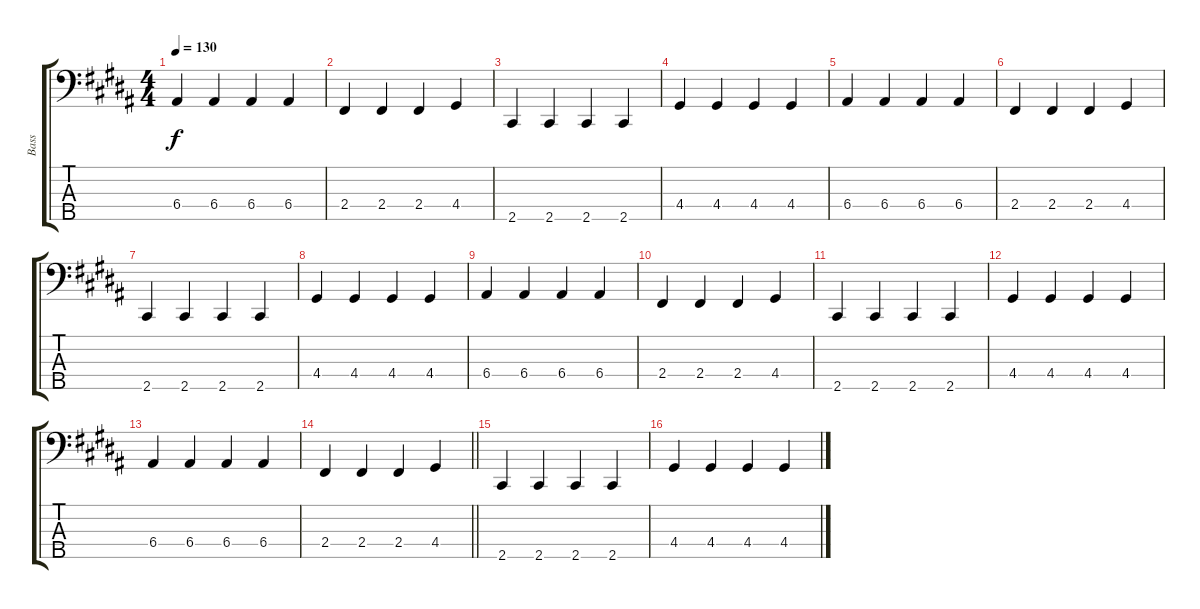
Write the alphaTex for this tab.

\track ("Bass" "Bass") {instrument electricbassfinger}
\staff {score tabs}
\tuning (G2 D2 A1 E1 B0) {hide}
\ts (4 4)
\tempo 130
\clef f4
\ks b
6.4.4{dy f} 6.4.4 6.4.4 6.4.4 |
2.4.4 2.4.4 2.4.4 4.4.4 |
2.5.4 2.5.4 2.5.4 2.5.4 |
4.4.4 4.4.4 4.4.4 4.4.4 |
6.4.4 6.4.4 6.4.4 6.4.4 |
2.4.4 2.4.4 2.4.4 4.4.4 |
2.5.4 2.5.4 2.5.4 2.5.4 |
4.4.4 4.4.4 4.4.4 4.4.4 |
6.4.4 6.4.4 6.4.4 6.4.4 |
2.4.4 2.4.4 2.4.4 4.4.4 |
2.5.4 2.5.4 2.5.4 2.5.4 |
4.4.4 4.4.4 4.4.4 4.4.4 |
6.4.4 6.4.4 6.4.4 6.4.4 |
\barLineRight lightlight
2.4.4 2.4.4 2.4.4 4.4.4 |
2.5.4 2.5.4 2.5.4 2.5.4 |
4.4.4 4.4.4 4.4.4 4.4.4
